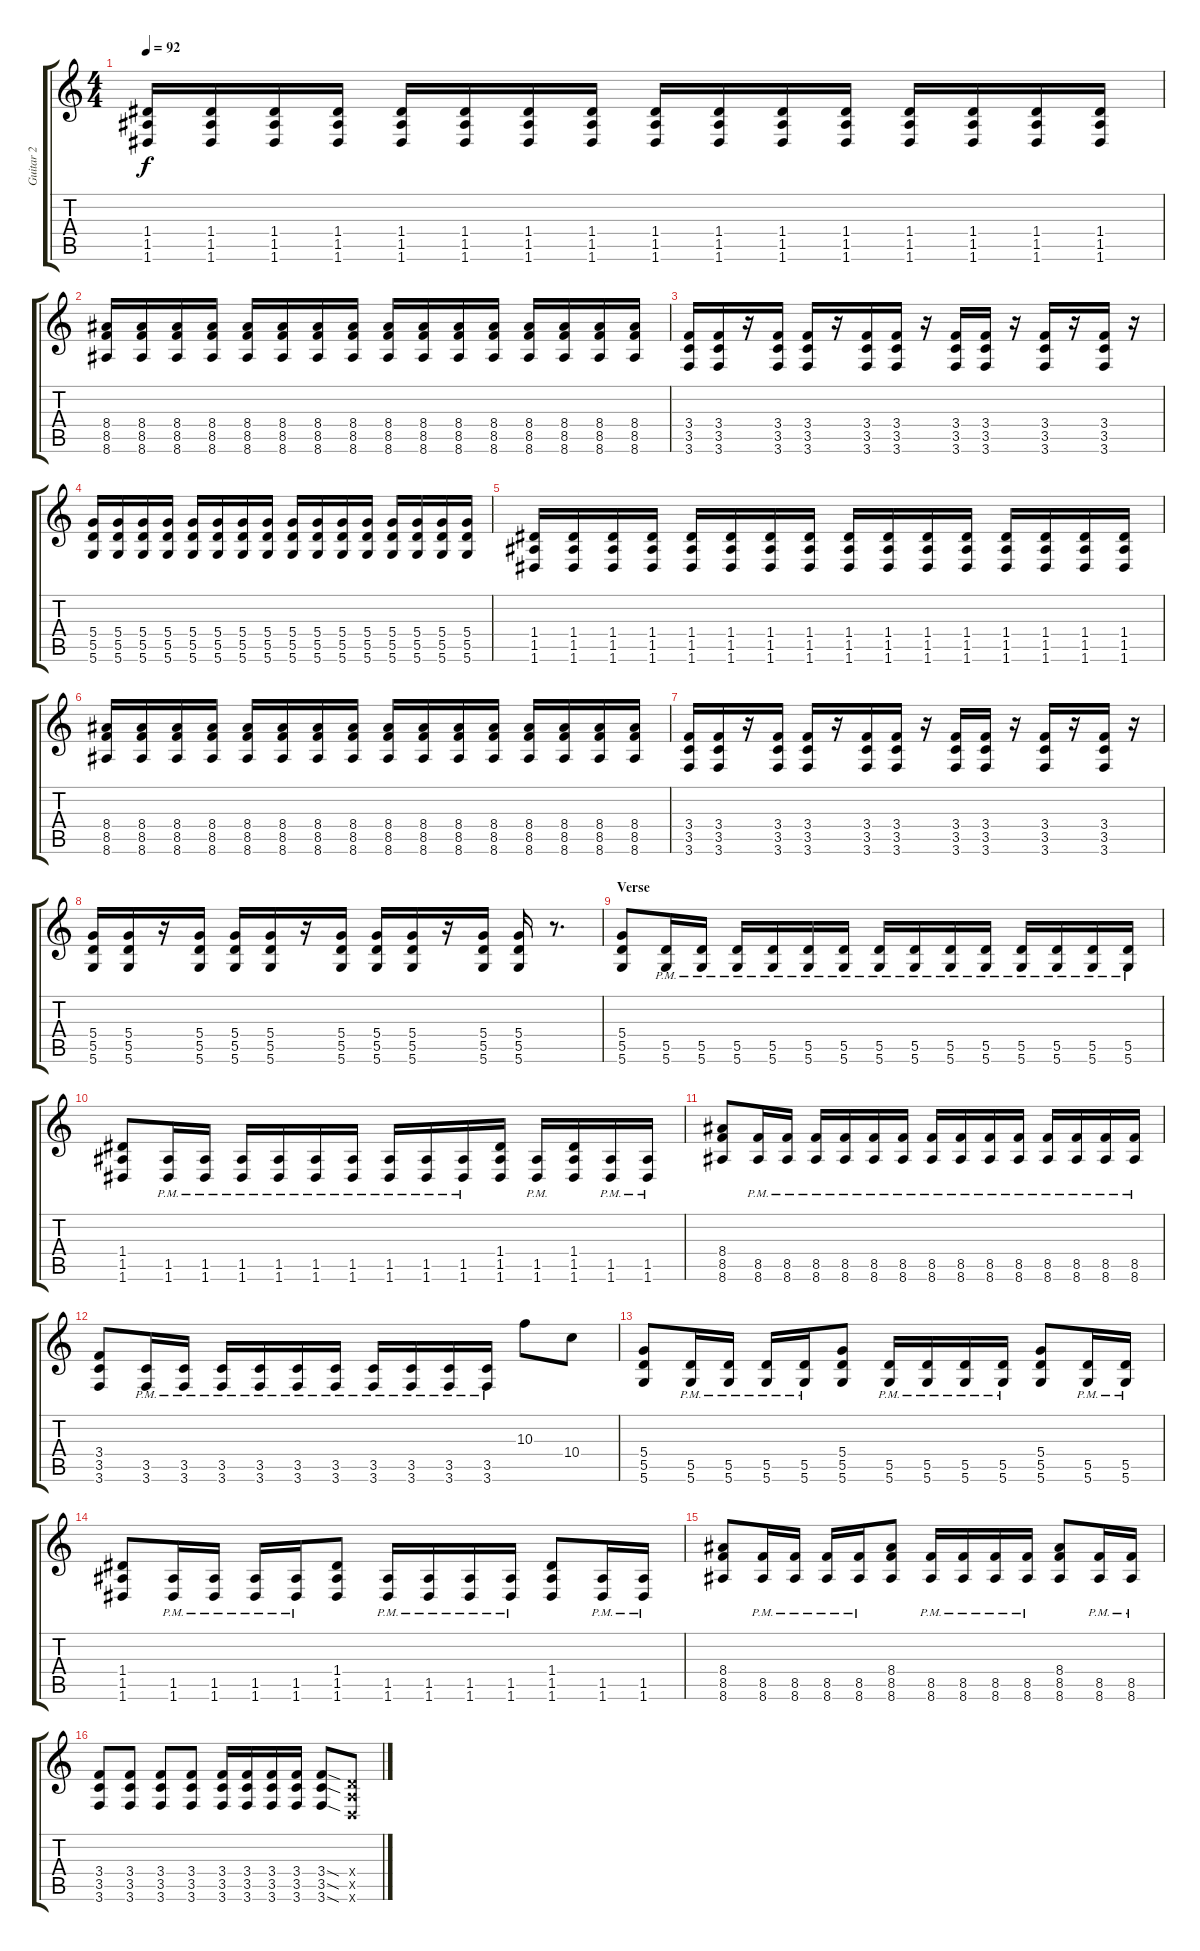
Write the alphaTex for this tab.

\track ("Guitar 2" "Guitar 2") {instrument distortionguitar}
\staff {score tabs}
\tuning (E4 B3 G3 D3 A2 D2) {hide}
\ts (4 4)
\tempo 92
\clef g2
\ks c
(1.4 1.5 1.6).16{dy f} (1.4 1.5 1.6).16 (1.4 1.5 1.6).16 (1.4 1.5 1.6).16 (1.4 1.5 1.6).16 (1.4 1.5 1.6).16 (1.4 1.5 1.6).16 (1.4 1.5 1.6).16 (1.4 1.5 1.6).16 (1.4 1.5 1.6).16 (1.4 1.5 1.6).16 (1.4 1.5 1.6).16 (1.4 1.5 1.6).16 (1.4 1.5 1.6).16 (1.4 1.5 1.6).16 (1.4 1.5 1.6).16 |
(8.4 8.5 8.6).16 (8.4 8.5 8.6).16 (8.4 8.5 8.6).16 (8.4 8.5 8.6).16 (8.4 8.5 8.6).16 (8.4 8.5 8.6).16 (8.4 8.5 8.6).16 (8.4 8.5 8.6).16 (8.4 8.5 8.6).16 (8.4 8.5 8.6).16 (8.4 8.5 8.6).16 (8.4 8.5 8.6).16 (8.4 8.5 8.6).16 (8.4 8.5 8.6).16 (8.4 8.5 8.6).16 (8.4 8.5 8.6).16 |
(3.4 3.5 3.6).16 (3.4 3.5 3.6).16 r.16 (3.4 3.5 3.6).16 (3.4 3.5 3.6).16 r.16 (3.4 3.5 3.6).16 (3.4 3.5 3.6).16 r.16 (3.4 3.5 3.6).16 (3.4 3.5 3.6).16 r.16 (3.4 3.5 3.6).16 r.16 (3.4 3.5 3.6).16 r.16 |
(5.4 5.5 5.6).16 (5.4 5.5 5.6).16 (5.4 5.5 5.6).16 (5.4 5.5 5.6).16 (5.4 5.5 5.6).16 (5.4 5.5 5.6).16 (5.4 5.5 5.6).16 (5.4 5.5 5.6).16 (5.4 5.5 5.6).16 (5.4 5.5 5.6).16 (5.4 5.5 5.6).16 (5.4 5.5 5.6).16 (5.4 5.5 5.6).16 (5.4 5.5 5.6).16 (5.4 5.5 5.6).16 (5.4 5.5 5.6).16 |
(1.4 1.5 1.6).16 (1.4 1.5 1.6).16 (1.4 1.5 1.6).16 (1.4 1.5 1.6).16 (1.4 1.5 1.6).16 (1.4 1.5 1.6).16 (1.4 1.5 1.6).16 (1.4 1.5 1.6).16 (1.4 1.5 1.6).16 (1.4 1.5 1.6).16 (1.4 1.5 1.6).16 (1.4 1.5 1.6).16 (1.4 1.5 1.6).16 (1.4 1.5 1.6).16 (1.4 1.5 1.6).16 (1.4 1.5 1.6).16 |
(8.4 8.5 8.6).16 (8.4 8.5 8.6).16 (8.4 8.5 8.6).16 (8.4 8.5 8.6).16 (8.4 8.5 8.6).16 (8.4 8.5 8.6).16 (8.4 8.5 8.6).16 (8.4 8.5 8.6).16 (8.4 8.5 8.6).16 (8.4 8.5 8.6).16 (8.4 8.5 8.6).16 (8.4 8.5 8.6).16 (8.4 8.5 8.6).16 (8.4 8.5 8.6).16 (8.4 8.5 8.6).16 (8.4 8.5 8.6).16 |
(3.4 3.5 3.6).16 (3.4 3.5 3.6).16 r.16 (3.4 3.5 3.6).16 (3.4 3.5 3.6).16 r.16 (3.4 3.5 3.6).16 (3.4 3.5 3.6).16 r.16 (3.4 3.5 3.6).16 (3.4 3.5 3.6).16 r.16 (3.4 3.5 3.6).16 r.16 (3.4 3.5 3.6).16 r.16 |
(5.4 5.5 5.6).16 (5.4 5.5 5.6).16 r.16 (5.4 5.5 5.6).16 (5.4 5.5 5.6).16 (5.4 5.5 5.6).16 r.16 (5.4 5.5 5.6).16 (5.4 5.5 5.6).16 (5.4 5.5 5.6).16 r.16 (5.4 5.5 5.6).16 (5.4 5.5 5.6).16 r.8{d} |
\section ("" "Verse")
(5.4 5.5 5.6).8 (5.5{pm} 5.6{pm}).16 (5.5{pm} 5.6{pm}).16 (5.5{pm} 5.6{pm}).16 (5.5{pm} 5.6{pm}).16 (5.5{pm} 5.6{pm}).16 (5.5{pm} 5.6{pm}).16 (5.5{pm} 5.6{pm}).16 (5.5{pm} 5.6{pm}).16 (5.5{pm} 5.6{pm}).16 (5.5{pm} 5.6{pm}).16 (5.5{pm} 5.6{pm}).16 (5.5{pm} 5.6{pm}).16 (5.5{pm} 5.6{pm}).16 (5.5{pm} 5.6{pm}).16 |
(1.4 1.5 1.6).8 (1.5{pm} 1.6{pm}).16 (1.5{pm} 1.6{pm}).16 (1.5{pm} 1.6{pm}).16 (1.5{pm} 1.6{pm}).16 (1.5{pm} 1.6{pm}).16 (1.5{pm} 1.6{pm}).16 (1.5{pm} 1.6{pm}).16 (1.5{pm} 1.6{pm}).16 (1.5{pm} 1.6{pm}).16 (1.4 1.5 1.6).16 (1.5{pm} 1.6{pm}).16 (1.4 1.5 1.6).16 (1.5{pm} 1.6{pm}).16 (1.5{pm} 1.6{pm}).16 |
(8.4 8.5 8.6).8 (8.5{pm} 8.6{pm}).16 (8.5{pm} 8.6{pm}).16 (8.5{pm} 8.6{pm}).16 (8.5{pm} 8.6{pm}).16 (8.5{pm} 8.6{pm}).16 (8.5{pm} 8.6{pm}).16 (8.5{pm} 8.6{pm}).16 (8.5{pm} 8.6{pm}).16 (8.5{pm} 8.6{pm}).16 (8.5{pm} 8.6{pm}).16 (8.5{pm} 8.6{pm}).16 (8.5{pm} 8.6{pm}).16 (8.5{pm} 8.6{pm}).16 (8.5{pm} 8.6{pm}).16 |
(3.4 3.5 3.6).8 (3.5{pm} 3.6{pm}).16 (3.5{pm} 3.6{pm}).16 (3.5{pm} 3.6{pm}).16 (3.5{pm} 3.6{pm}).16 (3.5{pm} 3.6{pm}).16 (3.5{pm} 3.6{pm}).16 (3.5{pm} 3.6{pm}).16 (3.5{pm} 3.6{pm}).16 (3.5{pm} 3.6{pm}).16 (3.5{pm} 3.6{pm}).16 10.3.8 10.4.8 |
(5.4 5.5 5.6).8 (5.5{pm} 5.6{pm}).16 (5.5{pm} 5.6{pm}).16 (5.5{pm} 5.6{pm}).16 (5.5{pm} 5.6{pm}).16 (5.4 5.5 5.6).8 (5.5{pm} 5.6{pm}).16 (5.5{pm} 5.6{pm}).16 (5.5{pm} 5.6{pm}).16 (5.5{pm} 5.6{pm}).16 (5.4 5.5 5.6).8 (5.5{pm} 5.6{pm}).16 (5.5{pm} 5.6{pm}).16 |
(1.4 1.5 1.6).8 (1.5{pm} 1.6{pm}).16 (1.5{pm} 1.6{pm}).16 (1.5{pm} 1.6{pm}).16 (1.5{pm} 1.6{pm}).16 (1.4 1.5 1.6).8 (1.5{pm} 1.6{pm}).16 (1.5{pm} 1.6{pm}).16 (1.5{pm} 1.6{pm}).16 (1.5{pm} 1.6{pm}).16 (1.4 1.5 1.6).8 (1.5{pm} 1.6{pm}).16 (1.5{pm} 1.6{pm}).16 |
(8.4 8.5 8.6).8 (8.5{pm} 8.6{pm}).16 (8.5{pm} 8.6{pm}).16 (8.5{pm} 8.6{pm}).16 (8.5{pm} 8.6{pm}).16 (8.4 8.5 8.6).8 (8.5{pm} 8.6{pm}).16 (8.5{pm} 8.6{pm}).16 (8.5{pm} 8.6{pm}).16 (8.5{pm} 8.6{pm}).16 (8.4 8.5 8.6).8 (8.5{pm} 8.6{pm}).16 (8.5{pm} 8.6{pm}).16 |
(3.4 3.5 3.6).8 (3.4 3.5 3.6).8 (3.4 3.5 3.6).8 (3.4 3.5 3.6).8 (3.4 3.5 3.6).16 (3.4 3.5 3.6).16 (3.4 3.5 3.6).16 (3.4 3.5 3.6).16 (3.4{sod} 3.5{sod} 3.6{sod}).8 (0.4{x} 0.5{x} 0.6{x}).8
